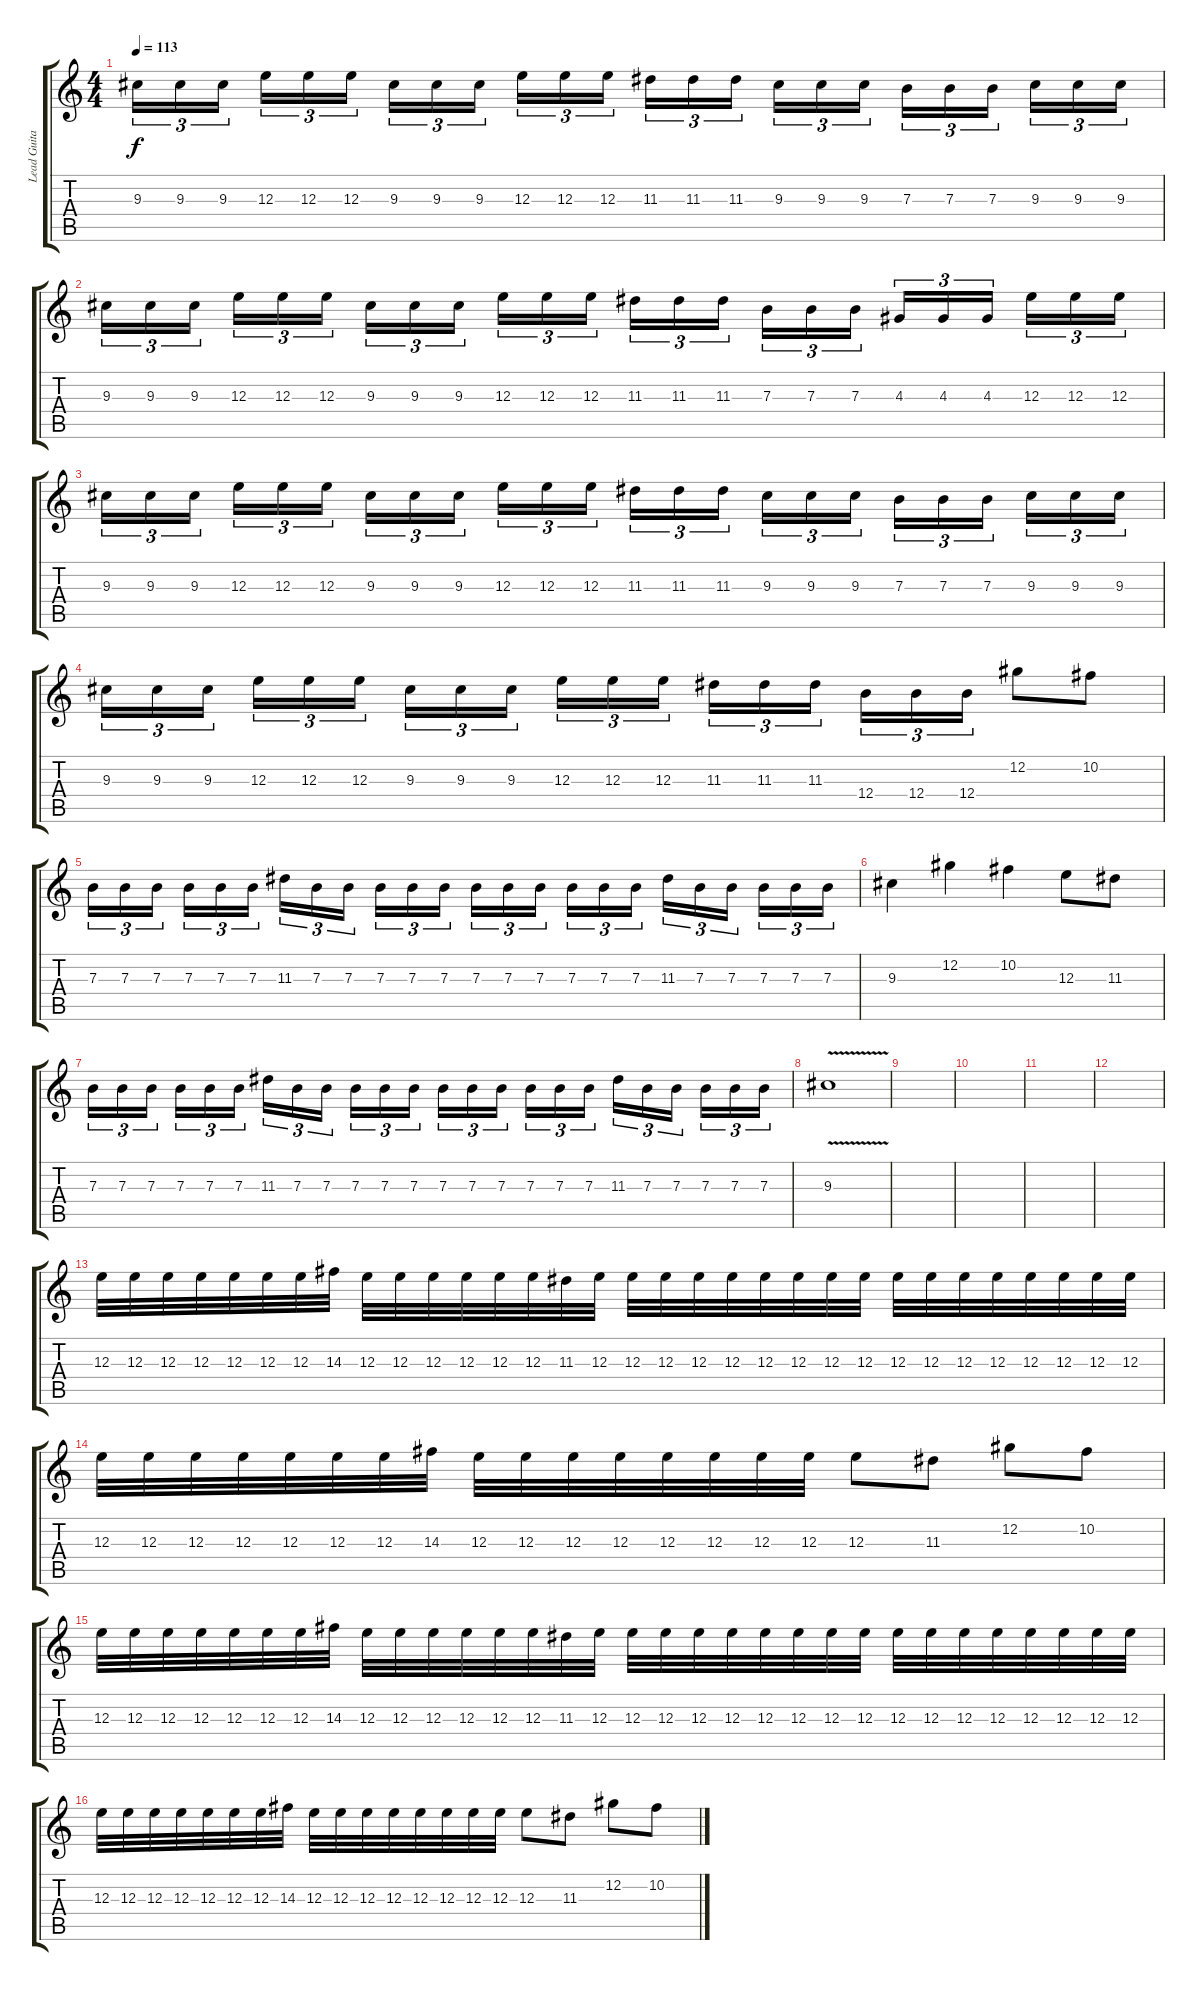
\track ("Lead Guitar" "Lead Guita") {instrument overdrivenguitar}
\staff {score tabs}
\tuning (Db4 Ab3 E3 B2 Gb2 Db2) {hide}
\ts (4 4)
\tempo 113
\clef g2
\ks c
9.3.16{tu (3 2) dy f} 9.3.16{tu (3 2)} 9.3.16{tu (3 2) beam splitsecondary} 12.3.16{tu (3 2)} 12.3.16{tu (3 2)} 12.3.16{tu (3 2)} 9.3.16{tu (3 2)} 9.3.16{tu (3 2)} 9.3.16{tu (3 2) beam splitsecondary} 12.3.16{tu (3 2)} 12.3.16{tu (3 2)} 12.3.16{tu (3 2)} 11.3.16{tu (3 2)} 11.3.16{tu (3 2)} 11.3.16{tu (3 2) beam splitsecondary} 9.3.16{tu (3 2)} 9.3.16{tu (3 2)} 9.3.16{tu (3 2)} 7.3.16{tu (3 2)} 7.3.16{tu (3 2)} 7.3.16{tu (3 2) beam splitsecondary} 9.3.16{tu (3 2)} 9.3.16{tu (3 2)} 9.3.16{tu (3 2)} |
9.3.16{tu (3 2)} 9.3.16{tu (3 2)} 9.3.16{tu (3 2) beam splitsecondary} 12.3.16{tu (3 2)} 12.3.16{tu (3 2)} 12.3.16{tu (3 2)} 9.3.16{tu (3 2)} 9.3.16{tu (3 2)} 9.3.16{tu (3 2) beam splitsecondary} 12.3.16{tu (3 2)} 12.3.16{tu (3 2)} 12.3.16{tu (3 2)} 11.3.16{tu (3 2)} 11.3.16{tu (3 2)} 11.3.16{tu (3 2) beam splitsecondary} 7.3.16{tu (3 2)} 7.3.16{tu (3 2)} 7.3.16{tu (3 2)} 4.3.16{tu (3 2)} 4.3.16{tu (3 2)} 4.3.16{tu (3 2) beam splitsecondary} 12.3.16{tu (3 2)} 12.3.16{tu (3 2)} 12.3.16{tu (3 2)} |
9.3.16{tu (3 2)} 9.3.16{tu (3 2)} 9.3.16{tu (3 2) beam splitsecondary} 12.3.16{tu (3 2)} 12.3.16{tu (3 2)} 12.3.16{tu (3 2)} 9.3.16{tu (3 2)} 9.3.16{tu (3 2)} 9.3.16{tu (3 2) beam splitsecondary} 12.3.16{tu (3 2)} 12.3.16{tu (3 2)} 12.3.16{tu (3 2)} 11.3.16{tu (3 2)} 11.3.16{tu (3 2)} 11.3.16{tu (3 2) beam splitsecondary} 9.3.16{tu (3 2)} 9.3.16{tu (3 2)} 9.3.16{tu (3 2)} 7.3.16{tu (3 2)} 7.3.16{tu (3 2)} 7.3.16{tu (3 2) beam splitsecondary} 9.3.16{tu (3 2)} 9.3.16{tu (3 2)} 9.3.16{tu (3 2)} |
9.3.16{tu (3 2)} 9.3.16{tu (3 2)} 9.3.16{tu (3 2) beam splitsecondary} 12.3.16{tu (3 2)} 12.3.16{tu (3 2)} 12.3.16{tu (3 2)} 9.3.16{tu (3 2)} 9.3.16{tu (3 2)} 9.3.16{tu (3 2) beam splitsecondary} 12.3.16{tu (3 2)} 12.3.16{tu (3 2)} 12.3.16{tu (3 2)} 11.3.16{tu (3 2)} 11.3.16{tu (3 2)} 11.3.16{tu (3 2) beam splitsecondary} 12.4.16{tu (3 2)} 12.4.16{tu (3 2)} 12.4.16{tu (3 2)} 12.2.8 10.2.8 |
7.3.16{tu (3 2)} 7.3.16{tu (3 2)} 7.3.16{tu (3 2) beam splitsecondary} 7.3.16{tu (3 2)} 7.3.16{tu (3 2)} 7.3.16{tu (3 2)} 11.3.16{tu (3 2)} 7.3.16{tu (3 2)} 7.3.16{tu (3 2) beam splitsecondary} 7.3.16{tu (3 2)} 7.3.16{tu (3 2)} 7.3.16{tu (3 2)} 7.3.16{tu (3 2)} 7.3.16{tu (3 2)} 7.3.16{tu (3 2) beam splitsecondary} 7.3.16{tu (3 2)} 7.3.16{tu (3 2)} 7.3.16{tu (3 2)} 11.3.16{tu (3 2)} 7.3.16{tu (3 2)} 7.3.16{tu (3 2) beam splitsecondary} 7.3.16{tu (3 2)} 7.3.16{tu (3 2)} 7.3.16{tu (3 2)} |
9.3.4 12.2.4 10.2.4 12.3.8 11.3.8 |
7.3.16{tu (3 2)} 7.3.16{tu (3 2)} 7.3.16{tu (3 2) beam splitsecondary} 7.3.16{tu (3 2)} 7.3.16{tu (3 2)} 7.3.16{tu (3 2)} 11.3.16{tu (3 2)} 7.3.16{tu (3 2)} 7.3.16{tu (3 2) beam splitsecondary} 7.3.16{tu (3 2)} 7.3.16{tu (3 2)} 7.3.16{tu (3 2)} 7.3.16{tu (3 2)} 7.3.16{tu (3 2)} 7.3.16{tu (3 2) beam splitsecondary} 7.3.16{tu (3 2)} 7.3.16{tu (3 2)} 7.3.16{tu (3 2)} 11.3.16{tu (3 2)} 7.3.16{tu (3 2)} 7.3.16{tu (3 2) beam splitsecondary} 7.3.16{tu (3 2)} 7.3.16{tu (3 2)} 7.3.16{tu (3 2)} |
9.3{v}.1 |
|
|
|
|
12.3.32 12.3.32 12.3.32 12.3.32 12.3.32 12.3.32 12.3.32 14.3.32 12.3.32 12.3.32 12.3.32 12.3.32 12.3.32 12.3.32 11.3.32 12.3.32 12.3.32 12.3.32 12.3.32 12.3.32 12.3.32 12.3.32 12.3.32 12.3.32 12.3.32 12.3.32 12.3.32 12.3.32 12.3.32 12.3.32 12.3.32 12.3.32 |
12.3.32 12.3.32 12.3.32 12.3.32 12.3.32 12.3.32 12.3.32 14.3.32 12.3.32 12.3.32 12.3.32 12.3.32 12.3.32 12.3.32 12.3.32 12.3.32 12.3.8 11.3.8 12.2.8 10.2.8 |
12.3.32 12.3.32 12.3.32 12.3.32 12.3.32 12.3.32 12.3.32 14.3.32 12.3.32 12.3.32 12.3.32 12.3.32 12.3.32 12.3.32 11.3.32 12.3.32 12.3.32 12.3.32 12.3.32 12.3.32 12.3.32 12.3.32 12.3.32 12.3.32 12.3.32 12.3.32 12.3.32 12.3.32 12.3.32 12.3.32 12.3.32 12.3.32 |
12.3.32 12.3.32 12.3.32 12.3.32 12.3.32 12.3.32 12.3.32 14.3.32 12.3.32 12.3.32 12.3.32 12.3.32 12.3.32 12.3.32 12.3.32 12.3.32 12.3.8 11.3.8 12.2.8 10.2.8
